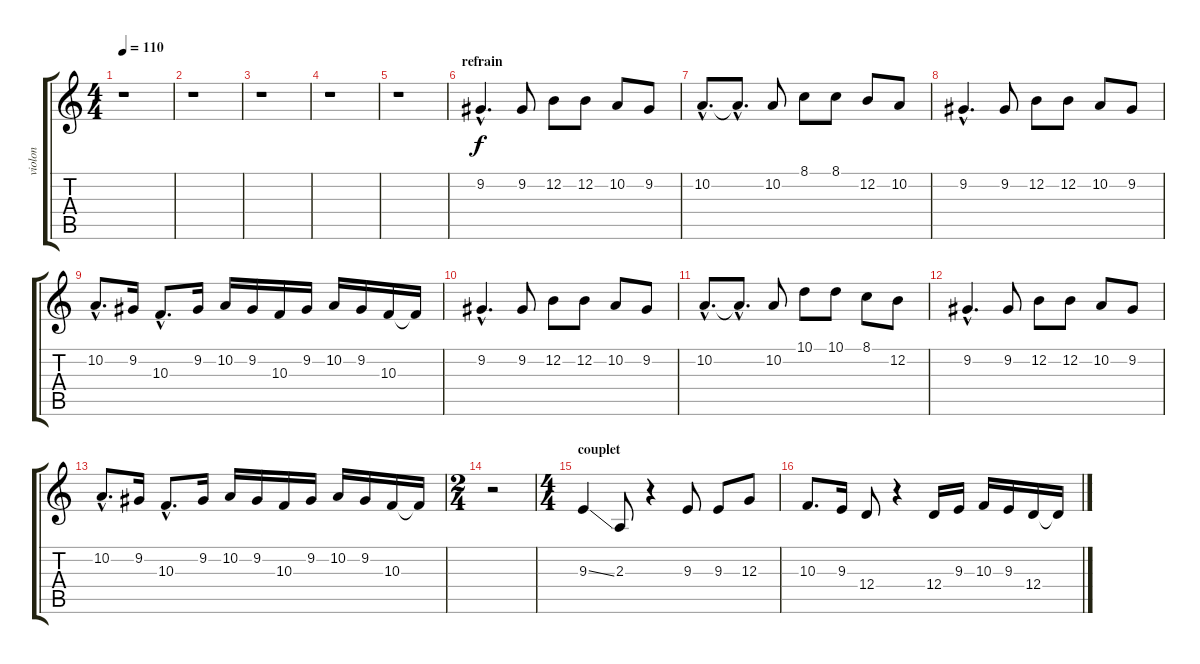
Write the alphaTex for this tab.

\track ("violon" "violon") {instrument stringensemble1}
\staff {score tabs}
\tuning (E4 B3 G3 D3 A2 E2) {hide}
\ts (4 4)
\tempo 110
\clef g2
\ks c
r.1{dy f} |
r.1 |
r.1 |
r.1 |
r.1 |
\section ("" "refrain")
9.2{hac}.4{d} 9.2.8 12.2.8 12.2.8 10.2.8 9.2.8 |
10.2{hac}.8{d} 10.2{hac t}.8{d} 10.2.8 8.1.8 8.1.8 12.2.8 10.2.8 |
9.2{hac}.4{d} 9.2.8 12.2.8 12.2.8 10.2.8 9.2.8 |
10.2{hac}.8{d} 9.2.16 10.3{hac}.8{d} 9.2.16 10.2.16 9.2.16 10.3.16 9.2.16 10.2.16 9.2.16 10.3.16 10.3{t}.16 |
9.2{hac}.4{d} 9.2.8 12.2.8 12.2.8 10.2.8 9.2.8 |
10.2{hac}.8{d} 10.2{hac t}.8{d} 10.2.8 10.1.8 10.1.8 8.1.8 12.2.8 |
9.2{hac}.4{d} 9.2.8 12.2.8 12.2.8 10.2.8 9.2.8 |
10.2{hac}.8{d} 9.2.16 10.3{hac}.8{d} 9.2.16 10.2.16 9.2.16 10.3.16 9.2.16 10.2.16 9.2.16 10.3.16 10.3{t}.16 |
\ts (2 4)
r.2 |
\ts (4 4)
\section ("" "couplet")
9.3{ss}.4{volume 10} 2.3.8 r.4 9.3.8 9.3.8 12.3.8 |
10.3.8{d} 9.3.16 12.4.8 r.4 12.4.16 9.3.16 10.3.16 9.3.16 12.4.16 12.4{t}.16
